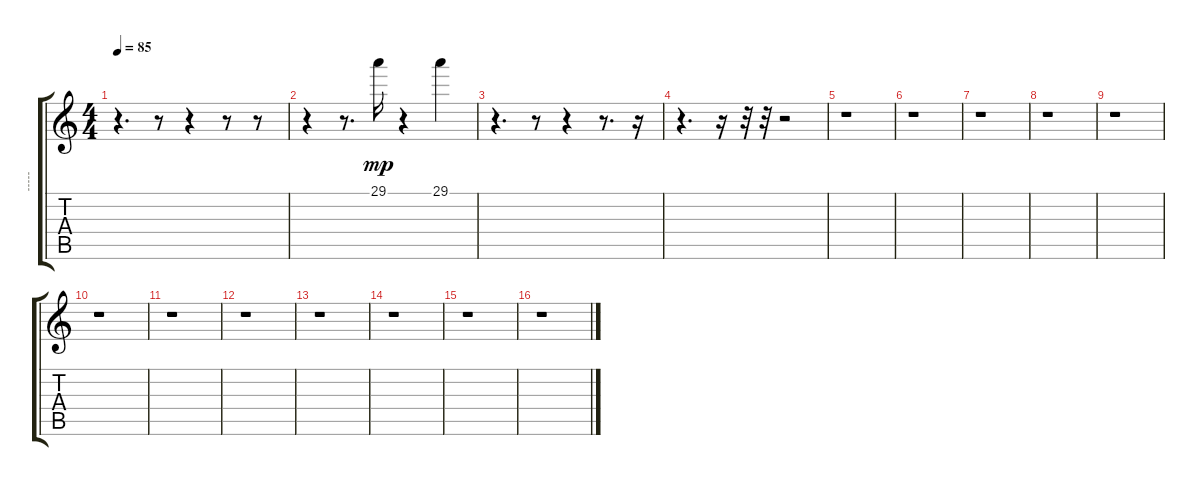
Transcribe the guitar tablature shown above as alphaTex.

\track ("-----" "-----") {instrument fx3crystal}
\staff {score tabs}
\tuning (E4 B3 G3 D3 A2 E2) {hide}
\ts (4 4)
\tempo 85
\clef g2
\ks c
r.4{d dy mp} r.8 r.4 r.8 r.8 |
r.4 r.8{d} 29.1.16 r.4 29.1.4 |
r.4{d} r.8 r.4 r.8{d} r.16 |
r.4{d} r.16 r.32 r.32 r.2 |
r.1 |
r.1 |
r.1 |
r.1 |
r.1 |
r.1 |
r.1 |
r.1 |
r.1 |
r.1 |
r.1 |
r.1
